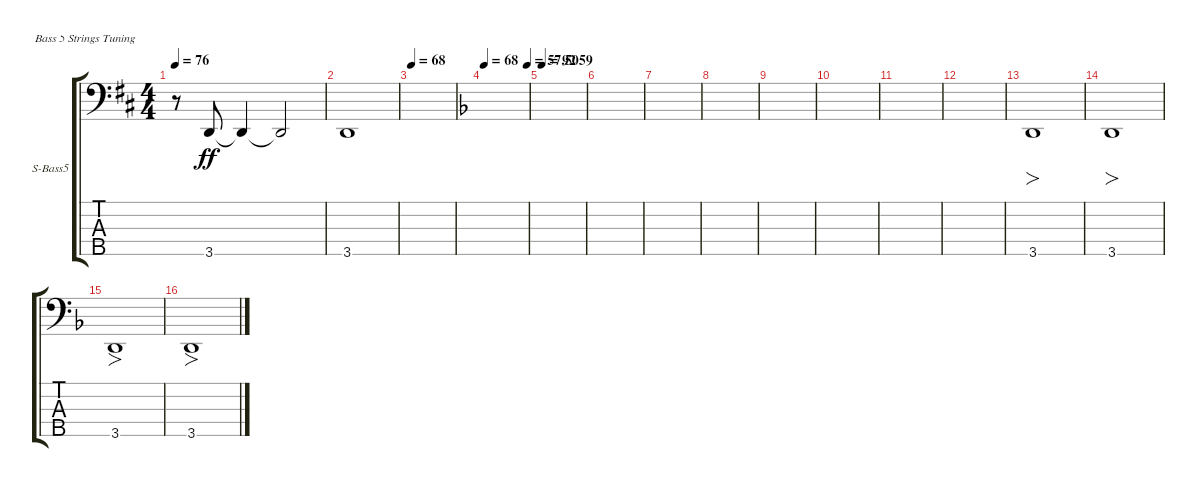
\defaultSystemsLayout 4
\bracketExtendMode groupsimilarinstruments
\firstSystemTrackNameOrientation horizontal
\otherSystemsTrackNameOrientation horizontal
\track ("Bass Pedal (Rutherford)" "S-Bass5") {instrument synthbass1}
\staff {score tabs}
\tuning (G2 D2 A1 E1 B0)
\ts (4 4)
\scale
0.5
\tempo 76
\accidentals auto
\clef f4
\ottava regular
\simile none
\ks d
r.8{dy ff} 3.5.8 3.5{t}.4 3.5{t}.2 |
\scale
0.5 3.5.1 |
\scale
0.834225
\tempo 68
|
\tempo 68
\tempo (57.5059 0.975)
\ks dminor
|
\tempo 92
|
|
|
|
|
|
|
|
3.5.1{fo} |
3.5.1{fo} |
3.5.1{fo} |
3.5.1{fo}
